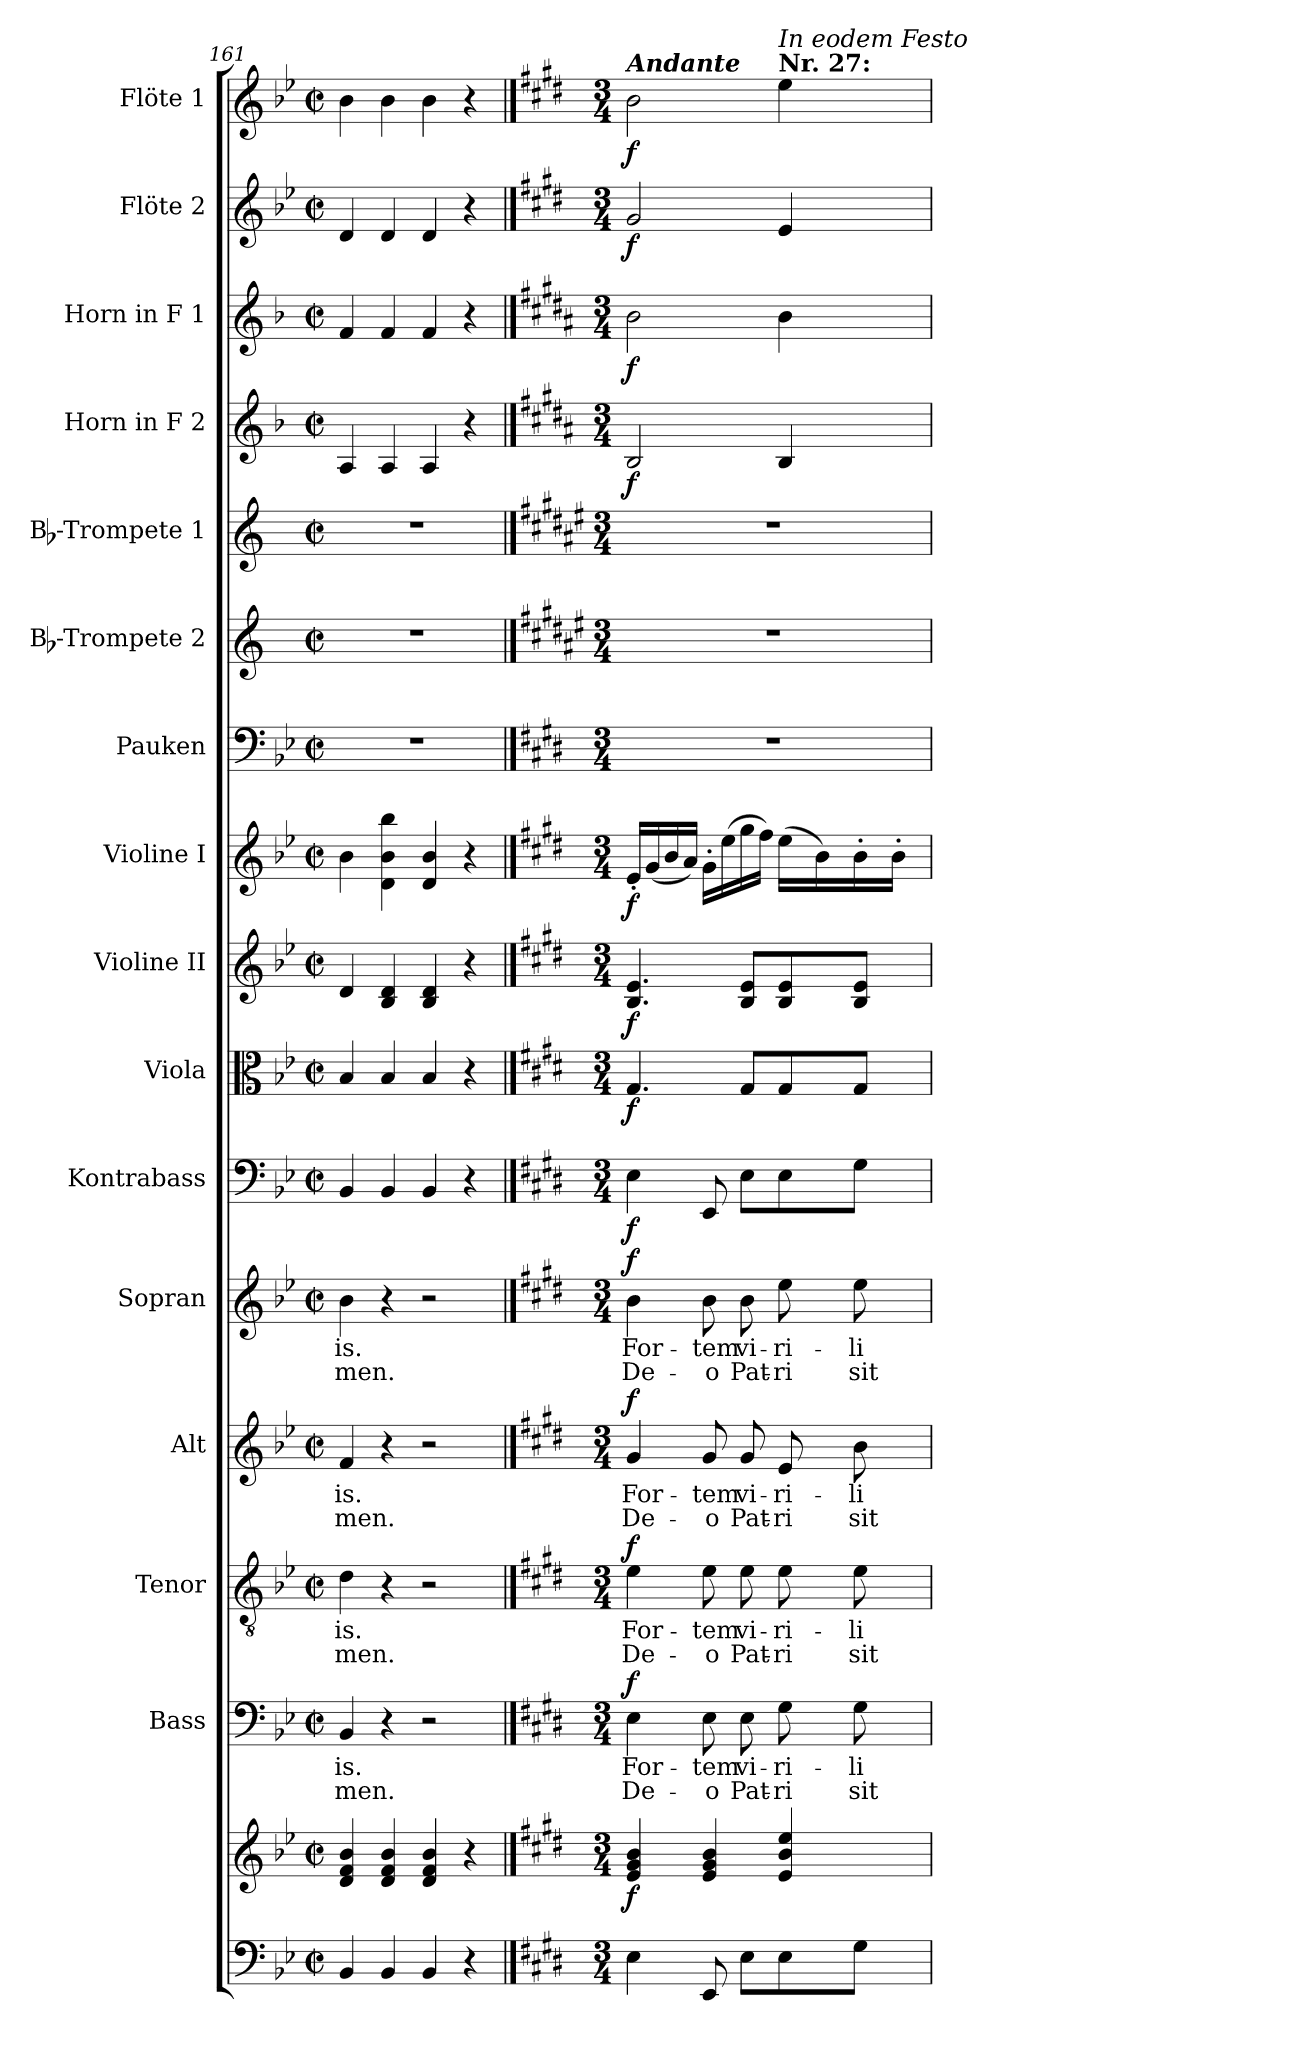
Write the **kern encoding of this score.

**kern	**kern	**dynam	**kern	**text	**text	**dynam	**kern	**text	**text	**dynam	**kern	**text	**text	**dynam	**kern	**text	**text	**dynam	**kern	**dynam	**kern	**dynam	**kern	**dynam	**kern	**dynam	**kern	**kern	**kern	**kern	**dynam	**kern	**dynam	**kern	**dynam	**kern	**dynam
*part16	*part16	*part16	*part15	*part15	*part15	*part15	*part14	*part14	*part14	*part14	*part13	*part13	*part13	*part13	*part12	*part12	*part12	*part12	*part11	*part11	*part10	*part10	*part9	*part9	*part8	*part8	*part7	*part6	*part5	*part4	*part4	*part3	*part3	*part2	*part2	*part1	*part1
*staff17	*staff16	*staff16/17	*staff15	*staff15	*staff15	*staff15	*staff14	*staff14	*staff14	*staff14	*staff13	*staff13	*staff13	*staff13	*staff12	*staff12	*staff12	*staff12	*staff11	*staff11	*staff10	*staff10	*staff9	*staff9	*staff8	*staff8	*staff7	*staff6	*staff5	*staff4	*staff4	*staff3	*staff3	*staff2	*staff2	*staff1	*staff1
*	*	*	*I"Bass	*	*	*	*I"Tenor	*	*	*	*I"Alt	*	*	*	*I"Sopran	*	*	*	*I"Kontrabass	*	*I"Viola	*	*I"Violine II	*	*I"Violine I	*	*I"Pauken	*I"Bb-Trompete 2	*I"Bb-Trompete 1	*I"Horn in F 2	*	*I"Horn in F 1	*	*I"Flöte 2	*	*I"Flöte 1	*
*	*	*	*I'B.	*	*	*	*I'T.	*	*	*	*I'A.	*	*	*	*I'S.	*	*	*	*I'Kb.	*	*I'Vla.	*	*I'Vl. II	*	*I'Vl. I	*	*I'Pk.	*I'Bb Trp. 2	*I'Bb Trp. 1	*	*	*	*	*I'Fl. 2	*	*I'Fl. 1	*
*clefF4	*clefG2	*	*clefF4	*	*	*	*clefGv2	*	*	*	*clefG2	*	*	*	*clefG2	*	*	*	*clefF4	*	*clefC3	*	*clefG2	*	*clefG2	*	*clefF4	*clefG2	*clefG2	*clefG2	*	*clefG2	*	*clefG2	*	*clefG2	*
*	*	*	*	*	*	*	*	*	*	*	*	*	*	*	*	*	*	*	*ITrd7c12	*	*	*	*	*	*	*	*	*ITrd1c2	*ITrd1c2	*ITrd4c7	*	*ITrd4c7	*	*	*	*	*
*k[b-e-]	*k[b-e-]	*	*k[b-e-]	*	*	*	*k[b-e-]	*	*	*	*k[b-e-]	*	*	*	*k[b-e-]	*	*	*	*k[b-e-]	*	*k[b-e-]	*	*k[b-e-]	*	*k[b-e-]	*	*k[b-e-]	*k[b-e-]	*k[b-e-]	*k[b-e-]	*	*k[b-e-]	*	*k[b-e-]	*	*k[b-e-]	*
*B-:	*B-:	*	*B-:	*	*	*	*B-:	*	*	*	*B-:	*	*	*	*B-:	*	*	*	*B-:	*	*B-:	*	*B-:	*	*B-:	*	*B-:	*B-:	*B-:	*B-:	*	*B-:	*	*B-:	*	*B-:	*
*M2/2	*M2/2	*	*M2/2	*	*	*	*M2/2	*	*	*	*M2/2	*	*	*	*M2/2	*	*	*	*M2/2	*	*M2/2	*	*M2/2	*	*M2/2	*	*M2/2	*M2/2	*M2/2	*M2/2	*	*M2/2	*	*M2/2	*	*M2/2	*
*met(c|)	*met(c|)	*	*met(c|)	*	*	*	*met(c|)	*	*	*	*met(c|)	*	*	*	*met(c|)	*	*	*	*met(c|)	*	*met(c|)	*	*met(c|)	*	*met(c|)	*	*met(c|)	*met(c|)	*met(c|)	*met(c|)	*	*met(c|)	*	*met(c|)	*	*met(c|)	*
=161	=161	=161	=161	=161	=161	=161	=161	=161	=161	=161	=161	=161	=161	=161	=161	=161	=161	=161	=161	=161	=161	=161	=161	=161	=161	=161	=161	=161	=161	=161	=161	=161	=161	=161	=161	=161	=161
!	!	!	!	!LO:LY:b	!LO:LY:b	!	!	!LO:LY:b	!LO:LY:b	!	!	!LO:LY:b	!LO:LY:b	!	!	!LO:LY:b	!LO:LY:b	!	!	!	!	!	!	!	!	!	!	!	!	!	!	!	!	!	!	!	!
4BB-/	4d/ 4f/ 4b-/	.	4BB-/	-is.	-men.	.	4d\	-is.	-men.	.	4f/	-is.	-men.	.	4b-\	-is.	-men.	.	4BBB-/	.	4B-/	.	4d/	.	4b-\	.	1r	1r	1r	4D/	.	4B-/	.	4d/	.	4b-\	.
4BB-/	4d/ 4f/ 4b-/	.	4r	.	.	.	4r	.	.	.	4r	.	.	.	4r	.	.	.	4BBB-/	.	4B-/	.	4B-/ 4d/	.	4d\ 4b-\ 4bb-\	.	.	.	.	4D/	.	4B-/	.	4d/	.	4b-\	.
4BB-/	4d/ 4f/ 4b-/	.	2r	.	.	.	2r	.	.	.	2r	.	.	.	2r	.	.	.	4BBB-/	.	4B-/	.	4B-/ 4d/	.	4d/ 4b-/	.	.	.	.	4D/	.	4B-/	.	4d/	.	4b-\	.
4r	4r	.	.	.	.	.	.	.	.	.	.	.	.	.	.	.	.	.	4r	.	4r	.	4r	.	4r	.	.	.	.	4r	.	4r	.	4r	.	4r	.
!!LO:PB:g=z
==162	==162	==162	==162	==162	==162	==162	==162	==162	==162	==162	==162	==162	==162	==162	==162	==162	==162	==162	==162	==162	==162	==162	==162	==162	==162	==162	==162	==162	==162	==162	==162	==162	==162	==162	==162	==162	==162
*k[f#c#g#d#]	*k[f#c#g#d#]	*	*k[f#c#g#d#]	*	*	*	*k[f#c#g#d#]	*	*	*	*k[f#c#g#d#]	*	*	*	*k[f#c#g#d#]	*	*	*	*k[f#c#g#d#]	*	*k[f#c#g#d#]	*	*k[f#c#g#d#]	*	*k[f#c#g#d#]	*	*k[f#c#g#d#]	*k[f#c#g#d#]	*k[f#c#g#d#]	*k[f#c#g#d#]	*	*k[f#c#g#d#]	*	*k[f#c#g#d#]	*	*k[f#c#g#d#]	*
*E:	*E:	*	*E:	*	*	*	*E:	*	*	*	*E:	*	*	*	*E:	*	*	*	*E:	*	*E:	*	*E:	*	*E:	*	*E:	*E:	*E:	*E:	*	*E:	*	*E:	*	*E:	*
*M3/4	*M3/4	*	*M3/4	*	*	*	*M3/4	*	*	*	*M3/4	*	*	*	*M3/4	*	*	*	*M3/4	*	*M3/4	*	*M3/4	*	*M3/4	*	*M3/4	*M3/4	*M3/4	*M3/4	*	*M3/4	*	*M3/4	*	*M3/4	*
!	!	!	!	!	!	!	!	!	!	!	!	!	!	!	!	!	!	!	!	!	!	!	!	!	!	!	!	!	!	!	!	!	!	!	!	!LO:TX:a:Bi:t=Andante	!
!	!	!LO:DY:b	!	!LO:LY:b	!LO:LY:b	!LO:DY:a	!	!LO:LY:b	!LO:LY:b	!LO:DY:a	!	!LO:LY:b	!LO:LY:b	!LO:DY:a	!	!LO:LY:b	!LO:LY:b	!LO:DY:a	!	!LO:DY:b	!	!LO:DY:b	!	!LO:DY:b	!	!LO:DY:b	!	!	!	!	!LO:DY:b	!	!LO:DY:b	!	!LO:DY:b	!	!LO:DY:b
4E\	4e/ 4g#/ 4b/	f	4E\	For-	De-	f	4e\	For-	De-	f	4g#/	For-	De-	f	4b\	For-	De-	f	4EE\	f	4.G#/	f	4.B/ 4.e/	f	16e'</LL	f	2.r	2.r	2.r	2E/	f	2e\	f	2g#/	f	2b\	f
.	.	.	.	.	.	.	.	.	.	.	.	.	.	.	.	.	.	.	.	.	.	.	.	.	(<16g#/	.	.	.	.	.	.	.	.	.	.	.	.
.	.	.	.	.	.	.	.	.	.	.	.	.	.	.	.	.	.	.	.	.	.	.	.	.	16b/	.	.	.	.	.	.	.	.	.	.	.	.
.	.	.	.	.	.	.	.	.	.	.	.	.	.	.	.	.	.	.	.	.	.	.	.	.	16a/JJ)	.	.	.	.	.	.	.	.	.	.	.	.
!	!	!	!	!LO:LY:b	!LO:LY:b	!	!	!LO:LY:b	!LO:LY:b	!	!	!LO:LY:b	!LO:LY:b	!	!	!LO:LY:b	!LO:LY:b	!	!	!	!	!	!	!	!	!	!	!	!	!	!	!	!	!	!	!	!
8EE/	4e/ 4g#/ 4b/	.	8E\	-tem	-o	.	8e\	-tem	-o	.	8g#/	-tem	-o	.	8b\	-tem	-o	.	8EEE/	.	.	.	.	.	16g#'>\LL	.	.	.	.	.	.	.	.	.	.	.	.
.	.	.	.	.	.	.	.	.	.	.	.	.	.	.	.	.	.	.	.	.	.	.	.	.	(>16ee\	.	.	.	.	.	.	.	.	.	.	.	.
!	!	!	!	!LO:LY:b	!LO:LY:b	!	!	!LO:LY:b	!LO:LY:b	!	!	!LO:LY:b	!LO:LY:b	!	!	!LO:LY:b	!LO:LY:b	!	!	!	!	!	!	!	!	!	!	!	!	!	!	!	!	!	!	!	!
8E\L	.	.	8E\	vi-	Pat-	.	8e\	vi-	Pat-	.	8g#/	vi-	Pat-	.	8b\	vi-	Pat-	.	8EE\L	.	8G#/L	.	8B/ 8e/L	.	16gg#\	.	.	.	.	.	.	.	.	.	.	.	.
.	.	.	.	.	.	.	.	.	.	.	.	.	.	.	.	.	.	.	.	.	.	.	.	.	16ff#\JJ)	.	.	.	.	.	.	.	.	.	.	.	.
!	!	!	!	!	!	!	!	!	!	!	!	!	!	!	!	!	!	!	!	!	!	!	!	!	!	!	!	!	!	!	!	!	!	!	!	!LO:TX:a:B:t=Nr. 27&colon;	!
!	!	!	!	!	!	!	!	!	!	!	!	!	!	!	!	!	!	!	!	!	!	!	!	!	!	!	!	!	!	!	!	!	!	!	!	!LO:TX:a:i:t=In eodem Festo	!
!	!	!	!	!LO:LY:b	!LO:LY:b	!	!	!LO:LY:b	!LO:LY:b	!	!	!LO:LY:b	!LO:LY:b	!	!	!LO:LY:b	!LO:LY:b	!	!	!	!	!	!	!	!	!	!	!	!	!	!	!	!	!	!	!	!
8E\	4e/ 4b/ 4ee/	.	8G#\	-ri-	-ri	.	8e\	-ri-	-ri	.	8e/	-ri-	-ri	.	8ee\	-ri-	-ri	.	8EE\	.	8G#/	.	8B/ 8e/	.	(>16ee\LL	.	.	.	.	4E/	.	4e\	.	4e/	.	4ee\	.
.	.	.	.	.	.	.	.	.	.	.	.	.	.	.	.	.	.	.	.	.	.	.	.	.	16b\)	.	.	.	.	.	.	.	.	.	.	.	.
!	!	!	!	!LO:LY:b	!LO:LY:b	!	!	!LO:LY:b	!LO:LY:b	!	!	!LO:LY:b	!LO:LY:b	!	!	!LO:LY:b	!LO:LY:b	!	!	!	!	!	!	!	!	!	!	!	!	!	!	!	!	!	!	!	!
8G#\J	.	.	8G#\	-li	sit	.	8e\	-li	sit	.	8b\	-li	sit	.	8ee\	-li	sit	.	8GG#\J	.	8G#/J	.	8B/ 8e/J	.	16b'>\	.	.	.	.	.	.	.	.	.	.	.	.
.	.	.	.	.	.	.	.	.	.	.	.	.	.	.	.	.	.	.	.	.	.	.	.	.	16b'>\JJ	.	.	.	.	.	.	.	.	.	.	.	.
=	=	=	=	=	=	=	=	=	=	=	=	=	=	=	=	=	=	=	=	=	=	=	=	=	=	=	=	=	=	=	=	=	=	=	=	=	=
*-	*-	*-	*-	*-	*-	*-	*-	*-	*-	*-	*-	*-	*-	*-	*-	*-	*-	*-	*-	*-	*-	*-	*-	*-	*-	*-	*-	*-	*-	*-	*-	*-	*-	*-	*-	*-	*-
